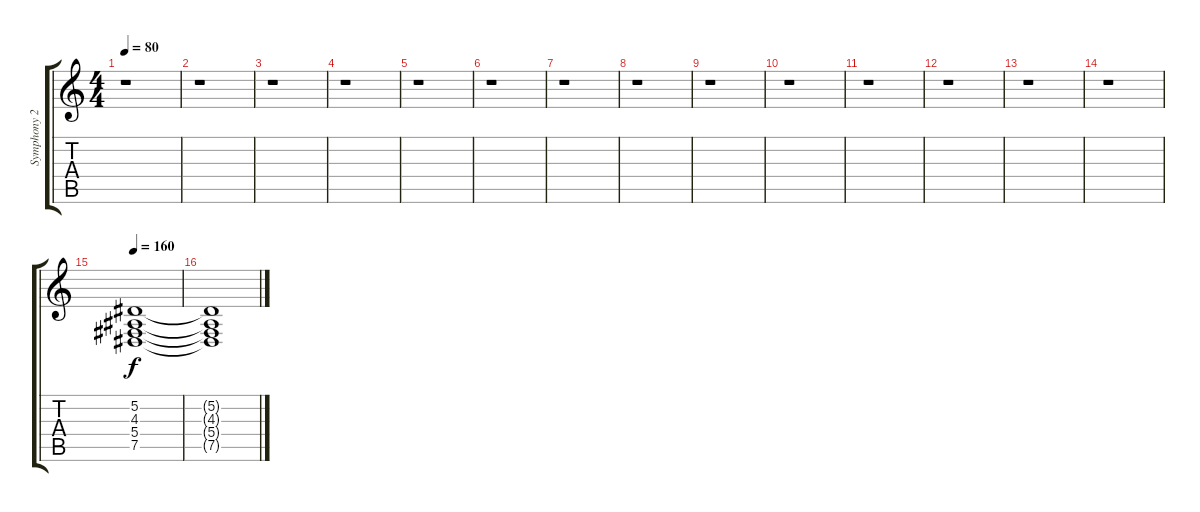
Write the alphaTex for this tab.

\track ("Symphony 2" "Symphony 2") {instrument pad2warm}
\staff {score tabs}
\tuning (Eb4 Bb3 Gb3 Db3 Ab2 Eb2) {hide}
\ts (4 4)
\tempo 80
\clef g2
\ks c
r.1{dy f} |
r.1 |
r.1 |
r.1 |
r.1 |
r.1 |
r.1 |
r.1 |
r.1 |
r.1 |
r.1 |
r.1 |
r.1 |
r.1 |
\tempo 160
(5.2 4.3 5.4 7.5).1{volume 10 balance 8 instrument synthstrings1} |
(5.2{t} 4.3{t} 5.4{t} 7.5{t}).1
